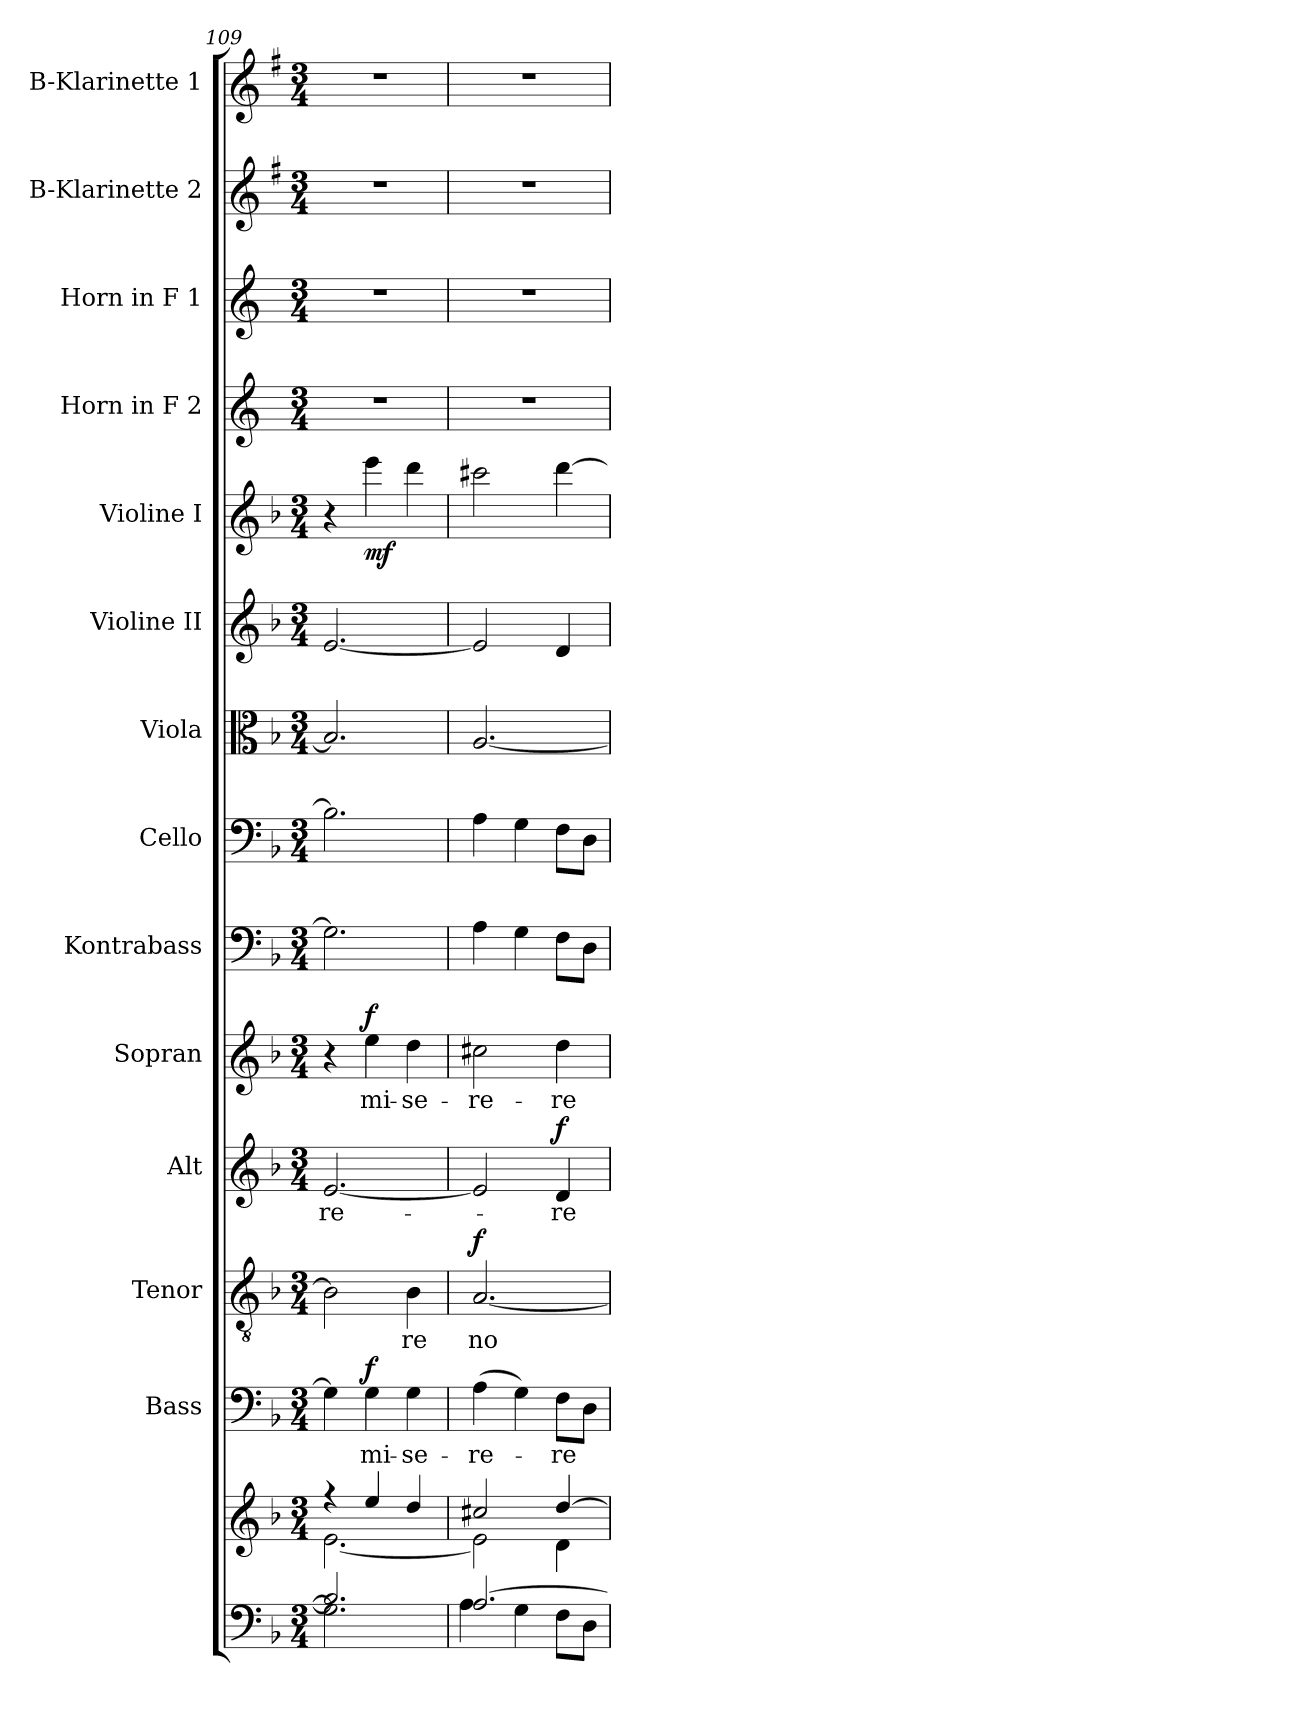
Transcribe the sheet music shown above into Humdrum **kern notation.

**kern	**kern	**kern	**text	**dynam	**kern	**text	**dynam	**kern	**text	**dynam	**kern	**text	**dynam	**kern	**kern	**kern	**kern	**kern	**dynam	**kern	**kern	**kern	**kern
*part14	*part14	*part13	*part13	*part13	*part12	*part12	*part12	*part11	*part11	*part11	*part10	*part10	*part10	*part9	*part8	*part7	*part6	*part5	*part5	*part4	*part3	*part2	*part1
*staff15	*staff14	*staff13	*staff13	*staff13	*staff12	*staff12	*staff12	*staff11	*staff11	*staff11	*staff10	*staff10	*staff10	*staff9	*staff8	*staff7	*staff6	*staff5	*staff5	*staff4	*staff3	*staff2	*staff1
*	*	*I"Bass	*	*	*I"Tenor	*	*	*I"Alt	*	*	*I"Sopran	*	*	*I"Kontrabass	*I"Cello	*I"Viola	*I"Violine II	*I"Violine I	*	*I"Horn in F 2	*I"Horn in F 1	*I"B-Klarinette 2	*I"B-Klarinette 1
*	*	*I'B.	*	*	*I'T.	*	*	*I'A.	*	*	*I'S.	*	*	*I'Kb.	*	*I'Vla.	*I'Vl. II	*I'Vl. I	*	*	*	*I'B Kl. 2	*I'B Kl. 1
*clefF4	*clefG2	*clefF4	*	*	*clefGv2	*	*	*clefG2	*	*	*clefG2	*	*	*clefF4	*clefF4	*clefC3	*clefG2	*clefG2	*	*clefG2	*clefG2	*clefG2	*clefG2
*	*	*	*	*	*	*	*	*	*	*	*	*	*	*ITrd7c12	*	*	*	*	*	*ITrd4c7	*ITrd4c7	*ITrd1c2	*ITrd1c2
*k[b-]	*k[b-]	*k[b-]	*	*	*k[b-]	*	*	*k[b-]	*	*	*k[b-]	*	*	*k[b-]	*k[b-]	*k[b-]	*k[b-]	*k[b-]	*	*k[b-]	*k[b-]	*k[b-]	*k[b-]
*F:	*F:	*F:	*	*	*F:	*	*	*F:	*	*	*F:	*	*	*F:	*F:	*F:	*F:	*F:	*	*F:	*F:	*F:	*F:
*M3/4	*M3/4	*M3/4	*	*	*M3/4	*	*	*M3/4	*	*	*M3/4	*	*	*M3/4	*M3/4	*M3/4	*M3/4	*M3/4	*	*M3/4	*M3/4	*M3/4	*M3/4
=109	=109	=109	=109	=109	=109	=109	=109	=109	=109	=109	=109	=109	=109	=109	=109	=109	=109	=109	=109	=109	=109	=109	=109
*^	*^	*	*	*	*	*	*	*	*	*	*	*	*	*	*	*	*	*	*	*	*	*	*
!	!	!	!	!	!	!	!	!	!	!	!LO:LY:b	!	!	!	!	!	!	!	!	!	!	!	!	!	!
2.B-/]	2.G\]	4ree	[<2.e\	4G\]	.	.	2B-\]	.	.	[2.e/	-re-	.	4r	.	.	2.GG\]	2.B-\]	2.B-/]	[2.e/	4r	.	2.r	2.r	2.r	2.r
!	!	!	!	!	!LO:LY:b	!LO:DY:a	!	!	!	!	!	!	!	!LO:LY:b	!LO:DY:a	!	!	!	!	!	!LO:DY:b	!	!	!	!
.	.	4ee/	.	4G\	mi-	f	.	.	.	.	.	.	4ee\	mi-	f	.	.	.	.	4eee\	mf	.	.	.	.
!	!	!	!	!	!LO:LY:b	!	!	!LO:LY:b	!	!	!	!	!	!LO:LY:b	!	!	!	!	!	!	!	!	!	!	!
.	.	4dd/	.	4G\	-se-	.	4B-\	-re	.	.	.	.	4dd\	-se-	.	.	.	.	.	4ddd\	.	.	.	.	.
=110	=110	=110	=110	=110	=110	=110	=110	=110	=110	=110	=110	=110	=110	=110	=110	=110	=110	=110	=110	=110	=110	=110	=110	=110	=110
!	!	!	!	!	!LO:LY:b	!	!	!LO:LY:b	!LO:DY:a	!	!	!	!	!LO:LY:b	!	!	!	!	!	!	!	!	!	!	!
[>2.A/	4A\	2cc#X/	2e\]	(>4A\	-re-	.	[2.A/	no-	f	2e/]	.	.	2cc#X\	-re-	.	4AA\	4A\	[2.A/	2e/]	2ccc#X\	.	2.r	2.r	2.r	2.r
.	4G\	.	.	4G\)	.	.	.	.	.	.	.	.	.	.	.	4GG\	4G\	.	.	.	.	.	.	.	.
!	!	!	!	!	!LO:LY:b	!	!	!	!	!	!LO:LY:b	!LO:DY:a	!	!LO:LY:b	!	!	!	!	!	!	!	!	!	!	!
.	8F\L	[>4dd/	4d\	8F\L	-re	.	.	.	.	4d/	-re	f	4dd\	-re	.	8FF\L	8F\L	.	4d/	[4ddd\	.	.	.	.	.
.	8D\J	.	.	8D\J	.	.	.	.	.	.	.	.	.	.	.	8DD\J	8D\J	.	.	.	.	.	.	.	.
*v	*v	*	*	*	*	*	*	*	*	*	*	*	*	*	*	*	*	*	*	*	*	*	*	*	*
*	*v	*v	*	*	*	*	*	*	*	*	*	*	*	*	*	*	*	*	*	*	*	*	*	*
=	=	=	=	=	=	=	=	=	=	=	=	=	=	=	=	=	=	=	=	=	=	=	=
*-	*-	*-	*-	*-	*-	*-	*-	*-	*-	*-	*-	*-	*-	*-	*-	*-	*-	*-	*-	*-	*-	*-	*-
